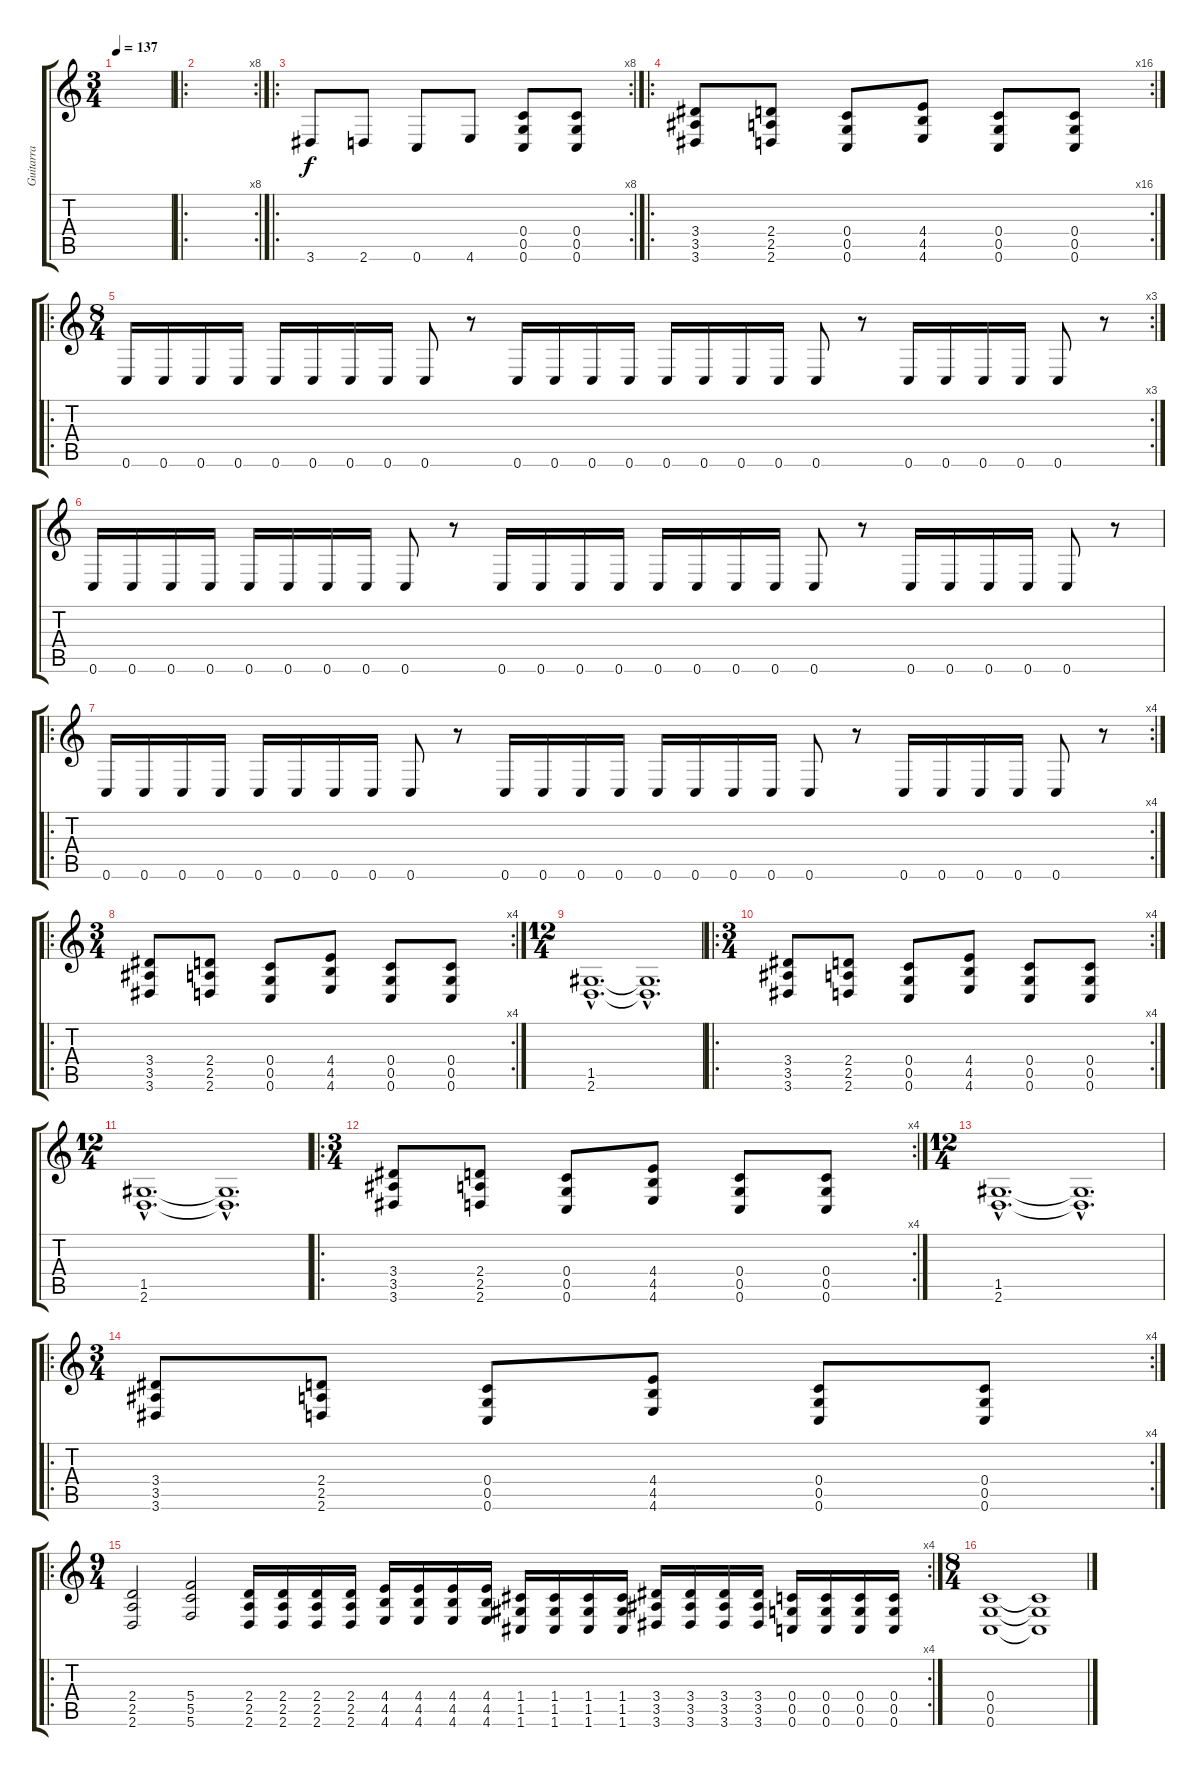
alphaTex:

\track ("Guitarra" "Guitarra") {instrument distortionguitar}
\staff {score tabs}
\tuning (D4 A3 F3 C3 G2 C2) {hide}
\ts (3 4)
\tempo 137
\clef g2
\ks c
|
\ro
\rc 8
|
\ro
\rc 8
3.6.8 2.6.8 0.6.8 4.6.8 (0.4 0.5 0.6).8 (0.4 0.5 0.6).8 |
\ro
\rc 16
(3.4 3.5 3.6).8 (2.4 2.5 2.6).8 (0.4 0.5 0.6).8 (4.4 4.5 4.6).8 (0.4 0.5 0.6).8 (0.4 0.5 0.6).8 |
\ro
\rc 3
\ts (8 4)
0.6.16 0.6.16 0.6.16 0.6.16 0.6.16 0.6.16 0.6.16 0.6.16 0.6.8 r.8 0.6.16 0.6.16 0.6.16 0.6.16 0.6.16 0.6.16 0.6.16 0.6.16 0.6.8 r.8 0.6.16 0.6.16 0.6.16 0.6.16 0.6.8 r.8 |
0.6.16 0.6.16 0.6.16 0.6.16 0.6.16 0.6.16 0.6.16 0.6.16 0.6.8 r.8 0.6.16 0.6.16 0.6.16 0.6.16 0.6.16 0.6.16 0.6.16 0.6.16 0.6.8 r.8 0.6.16 0.6.16 0.6.16 0.6.16 0.6.8 r.8 |
\ro
\rc 4
0.6.16 0.6.16 0.6.16 0.6.16 0.6.16 0.6.16 0.6.16 0.6.16 0.6.8 r.8 0.6.16 0.6.16 0.6.16 0.6.16 0.6.16 0.6.16 0.6.16 0.6.16 0.6.8 r.8 0.6.16 0.6.16 0.6.16 0.6.16 0.6.8 r.8 |
\ro
\rc 4
\ts (3 4)
(3.4 3.5 3.6).8 (2.4 2.5 2.6).8 (0.4 0.5 0.6).8 (4.4 4.5 4.6).8 (0.4 0.5 0.6).8 (0.4 0.5 0.6).8 |
\ts (12 4)
(1.5{hac} 2.6{hac}).1{d} (1.5{hac t} 2.6{hac t}).1{d} |
\ro
\rc 4
\ts (3 4)
(3.4 3.5 3.6).8 (2.4 2.5 2.6).8 (0.4 0.5 0.6).8 (4.4 4.5 4.6).8 (0.4 0.5 0.6).8 (0.4 0.5 0.6).8 |
\ts (12 4)
(1.5{hac} 2.6{hac}).1{d} (1.5{hac t} 2.6{hac t}).1{d} |
\ro
\rc 4
\ts (3 4)
(3.4 3.5 3.6).8 (2.4 2.5 2.6).8 (0.4 0.5 0.6).8 (4.4 4.5 4.6).8 (0.4 0.5 0.6).8 (0.4 0.5 0.6).8 |
\ts (12 4)
(1.5{hac} 2.6{hac}).1{d} (1.5{hac t} 2.6{hac t}).1{d} |
\ro
\rc 4
\ts (3 4)
(3.4 3.5 3.6).8 (2.4 2.5 2.6).8 (0.4 0.5 0.6).8 (4.4 4.5 4.6).8 (0.4 0.5 0.6).8 (0.4 0.5 0.6).8 |
\ro
\rc 4
\ts (9 4)
(2.4 2.5 2.6).2 (5.4 5.5 5.6).2 (2.4 2.5 2.6).16 (2.4 2.5 2.6).16 (2.4 2.5 2.6).16 (2.4 2.5 2.6).16 (4.4 4.5 4.6).16 (4.4 4.5 4.6).16 (4.4 4.5 4.6).16 (4.4 4.5 4.6).16 (1.4 1.5 1.6).16 (1.4 1.5 1.6).16 (1.4 1.5 1.6).16 (1.4 1.5 1.6).16 (3.4 3.5 3.6).16 (3.4 3.5 3.6).16 (3.4 3.5 3.6).16 (3.4 3.5 3.6).16 (0.4 0.5 0.6).16 (0.4 0.5 0.6).16 (0.4 0.5 0.6).16 (0.4 0.5 0.6).16 |
\ts (8 4)
(0.4 0.5 0.6).1{volume 0} (0.4{t} 0.5{t} 0.6{t}).1
